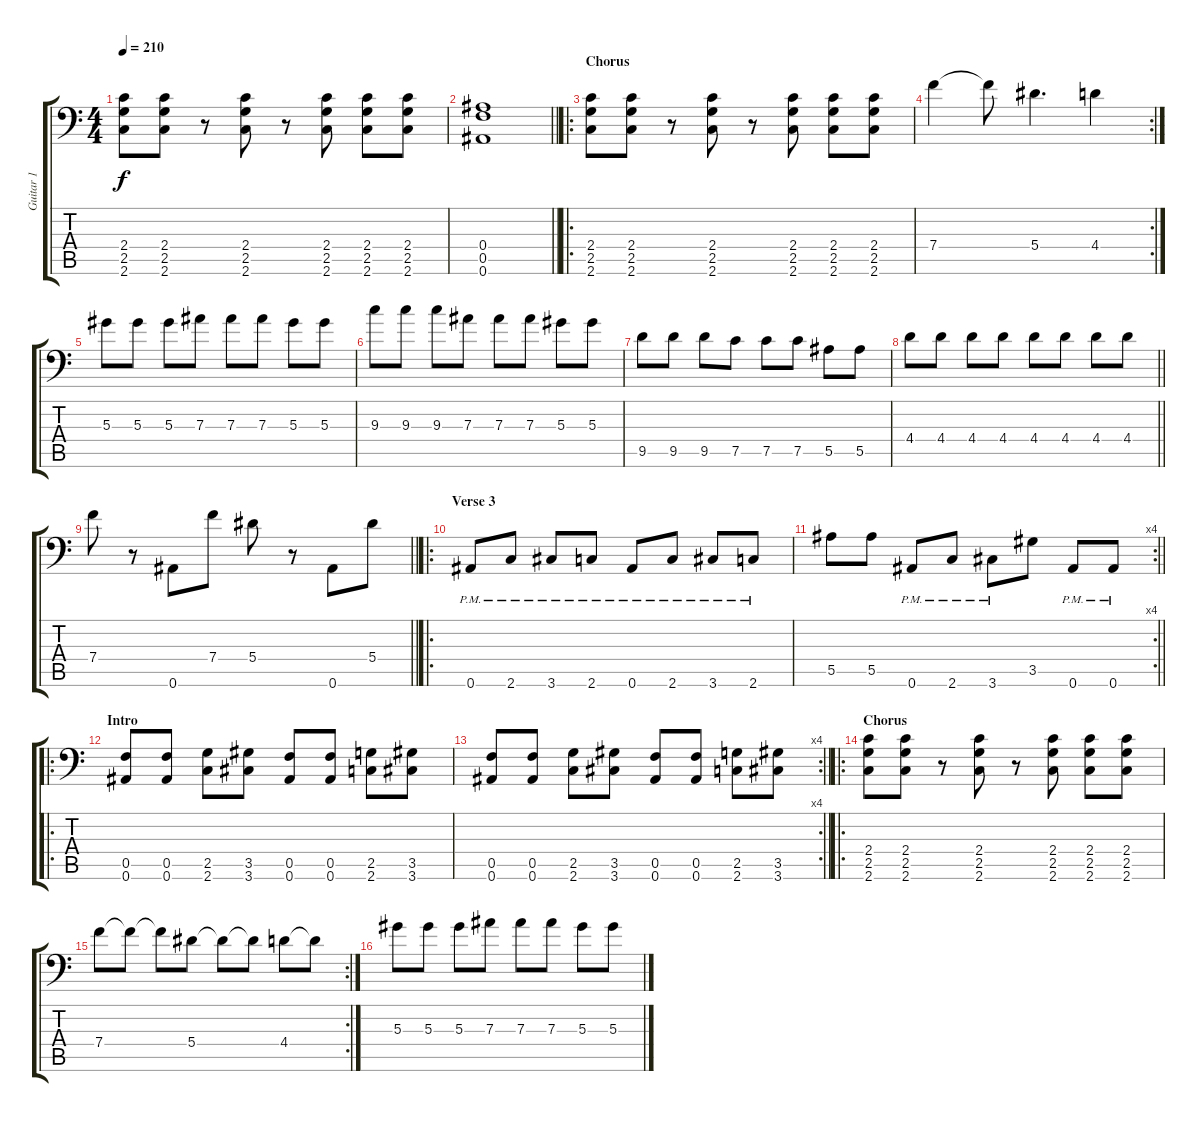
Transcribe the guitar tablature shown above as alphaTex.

\track ("Guitar 1" "Guitar 1") {instrument distortionguitar}
\staff {score tabs}
\tuning (C4 G3 Eb3 Bb2 F2 Bb1) {hide}
\ts (4 4)
\tempo 210
\clef f4
\ks c
(2.4 2.5 2.6).8{dy f} (2.4 2.5 2.6).8 r.8 (2.4 2.5 2.6).8 r.8 (2.4 2.5 2.6).8 (2.4 2.5 2.6).8 (2.4 2.5 2.6).8 |
\barLineRight lightlight
(0.4 0.5 0.6).1 |
\ro
\section ("" "Chorus")
(2.4 2.5 2.6).8 (2.4 2.5 2.6).8 r.8 (2.4 2.5 2.6).8 r.8 (2.4 2.5 2.6).8 (2.4 2.5 2.6).8 (2.4 2.5 2.6).8 |
\rc 2
7.4.4 7.4{t}.8 5.4.4{d} 4.4.4 |
5.3.8 5.3.8 5.3.8 7.3.8 7.3.8 7.3.8 5.3.8 5.3.8 |
9.3.8 9.3.8 9.3.8 7.3.8 7.3.8 7.3.8 5.3.8 5.3.8 |
9.5.8 9.5.8 9.5.8 7.5.8 7.5.8 7.5.8 5.5.8 5.5.8 |
\barLineRight lightlight
4.4.8 4.4.8 4.4.8 4.4.8 4.4.8 4.4.8 4.4.8 4.4.8 |
\barLineRight lightlight
7.4.8 r.8 0.6.8 7.4.8 5.4.8 r.8 0.6.8 5.4.8 |
\ro
\section ("" "Verse 3")
0.6{pm}.8 2.6{pm}.8 3.6{pm}.8 2.6{pm}.8 0.6{pm}.8 2.6{pm}.8 3.6{pm}.8 2.6{pm}.8 |
\rc 4
\barLineRight lightlight
5.5.8 5.5.8 0.6{pm}.8 2.6{pm}.8 3.6{pm}.8 3.5.8 0.6{pm}.8 0.6{pm}.8 |
\ro
\section ("" "Intro")
(0.5 0.6).8 (0.5 0.6).8 (2.5 2.6).8 (3.5 3.6).8 (0.5 0.6).8 (0.5 0.6).8 (2.5 2.6).8 (3.5 3.6).8 |
\rc 4
\barLineRight lightlight
(0.5 0.6).8 (0.5 0.6).8 (2.5 2.6).8 (3.5 3.6).8 (0.5 0.6).8 (0.5 0.6).8 (2.5 2.6).8 (3.5 3.6).8 |
\ro
\section ("" "Chorus")
(2.4 2.5 2.6).8 (2.4 2.5 2.6).8 r.8 (2.4 2.5 2.6).8 r.8 (2.4 2.5 2.6).8 (2.4 2.5 2.6).8 (2.4 2.5 2.6).8 |
\rc 2
7.4.8 7.4{t}.8 7.4{t}.8 5.4.8 5.4{t}.8 5.4{t}.8 4.4.8 4.4{t}.8 |
5.3.8 5.3.8 5.3.8 7.3.8 7.3.8 7.3.8 5.3.8 5.3.8
